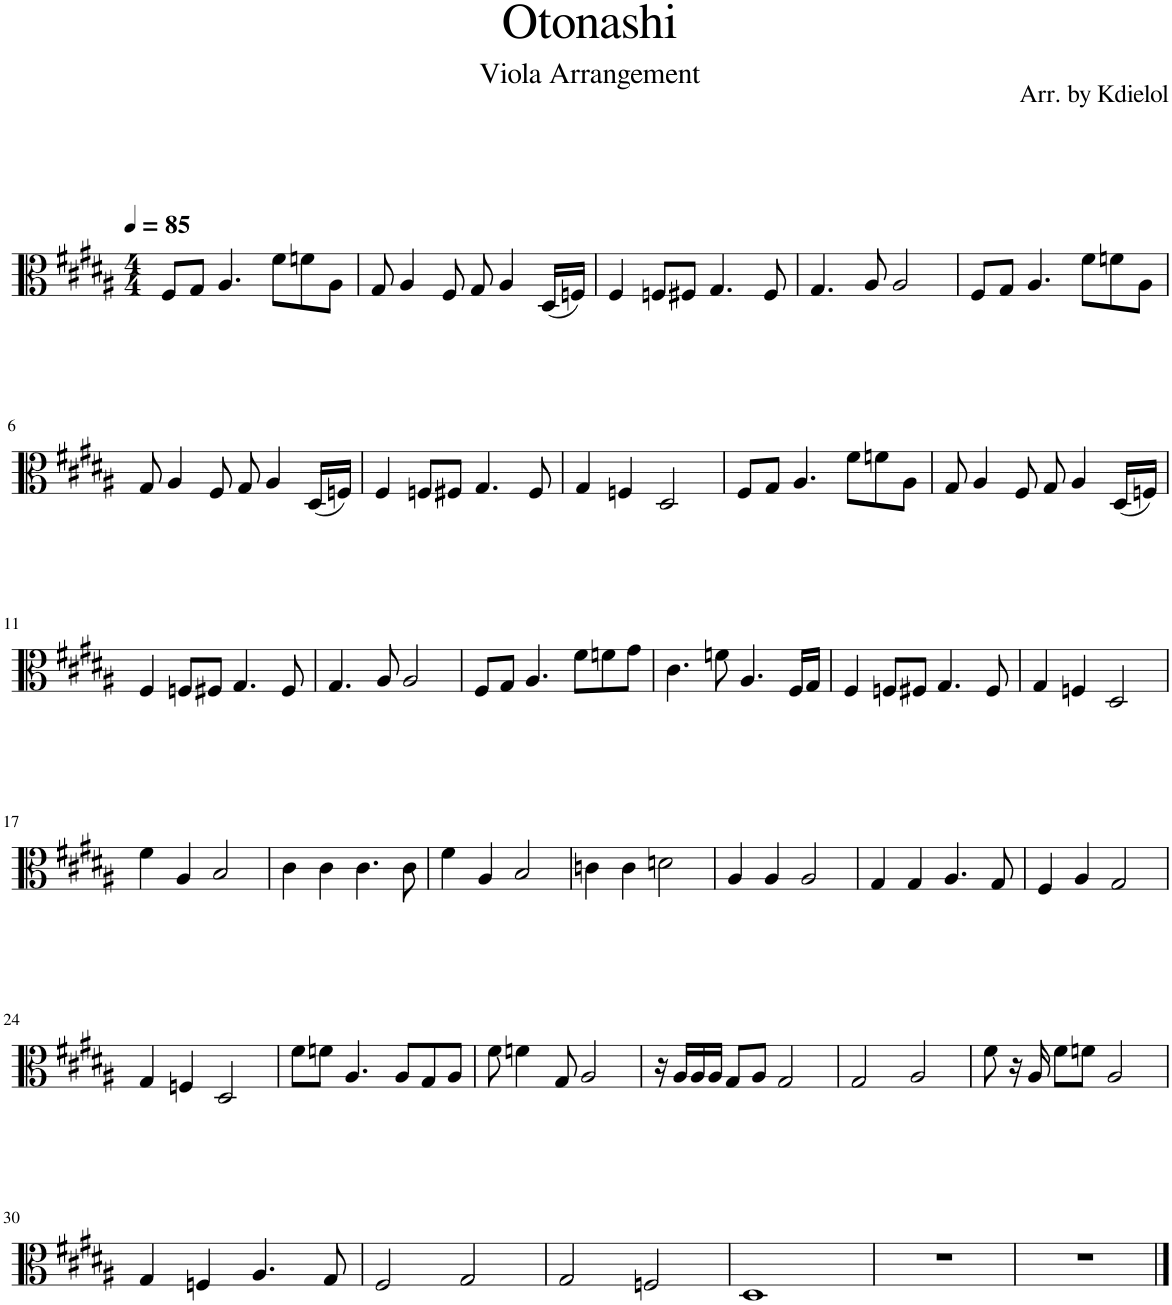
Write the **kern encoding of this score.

**kern
*part1
*staff1
*I"Viola
*I'Vla.
*clefC3
*k[f#c#g#d#a#]
*M4/4
*MM85
=1
8F#/L
8G#/J
4.A#/
8f#\L
8fn\
8A#\J
=2
8G#/
4A#/
8F#/
8G#/
4A#/
(16D#/LL
16Fn/JJ)
=3
4F#/
8Fn/L
8F#X/J
4.G#/
8F#/
=4
4.G#/
8A#/
2A#/
=5
8F#/L
8G#/J
4.A#/
8f#\L
8fn\
8A#\J
!!LO:LB:g=z
=6
8G#/
4A#/
8F#/
8G#/
4A#/
(16D#/LL
16Fn/JJ)
=7
4F#/
8Fn/L
8F#X/J
4.G#/
8F#/
=8
4G#/
4Fn/
2D#/
=9
8F#/L
8G#/J
4.A#/
8f#\L
8fn\
8A#\J
=10
8G#/
4A#/
8F#/
8G#/
4A#/
(16D#/LL
16Fn/JJ)
!!LO:LB:g=z
=11
4F#/
8Fn/L
8F#X/J
4.G#/
8F#/
=12
4.G#/
8A#/
2A#/
=13
8F#/L
8G#/J
4.A#/
8f#\L
8fn\
8g#\J
=14
4.c#\
8fn\
4.A#/
16F#/LL
16G#/JJ
=15
4F#/
8Fn/L
8F#X/J
4.G#/
8F#/
=16
4G#/
4Fn/
2D#/
!!LO:LB:g=z
=17
4f#\
4A#/
2B/
=18
4c#\
4c#\
4.c#\
8c#\
=19
4f#\
4A#/
2B/
=20
4cn\
4c\
2dn\
=21
4A#/
4A#/
2A#/
=22
4G#/
4G#/
4.A#/
8G#/
=23
4F#/
4A#/
2G#/
!!LO:LB:g=z
=24
4G#/
4Fn/
2D#/
=25
8f#\L
8fn\J
4.A#/
8A#/L
8G#/
8A#/J
=26
8f#\
4fn\
8G#/
2A#/
=27
16r
16A#/LL
16A#/
16A#/JJ
8G#/L
8A#/J
2G#/
=28
2G#/
2A#/
=29
8f#\
16r
16A#/
8f#\L
8fn\J
2A#/
!!LO:LB:g=z
=30
4G#/
4Fn/
4.A#/
8G#/
=31
2F#/
2G#/
=32
2G#/
2Fn/
=33
1D#
=34
1r
=35
1r
==
*-
